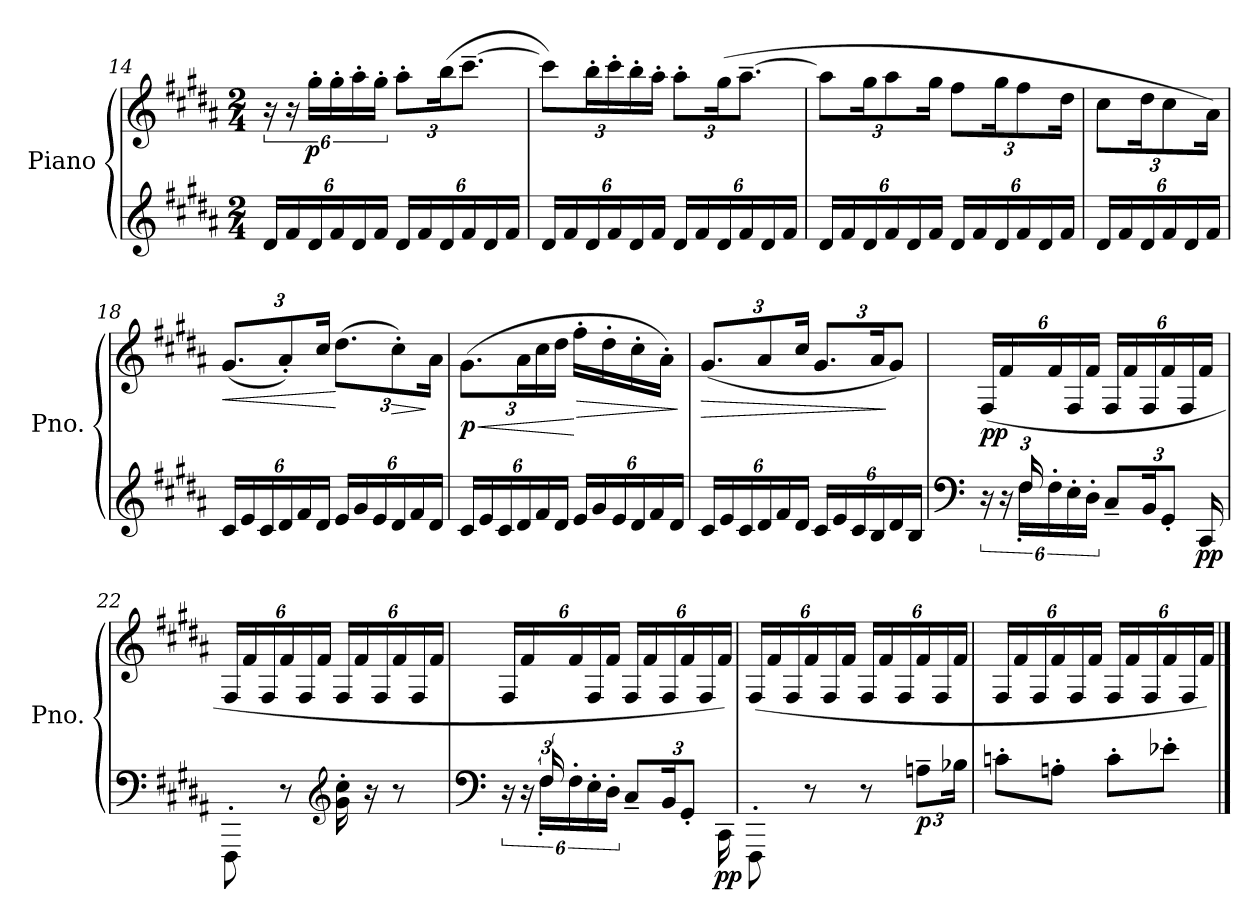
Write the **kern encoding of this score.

**kern	**kern	**dynam
*part1	*part1	*part1
*staff2	*staff1	*staff1/2
*I"Piano	*	*
*I'Pno.	*	*
*clefG2	*clefG2	*
*k[f#c#g#d#a#]	*k[f#c#g#d#a#]	*
*M2/4	*M2/4	*
*Xbrackettup	*	*
=14	=14	=14
24d#/LL	24r	.
24f#/	24r	.
!	!	!LO:DY:b
24d#/	24gg#'\LL	p
*	*Xbrackettup	*
24f#/	24gg#'\	.
24d#/	24aa#'\	.
24f#/JJ	24gg#'\JJ	.
24d#/LL	12aa#'\L	.
24f#/	.	.
24d#/	(>24bb\K	.
24f#/	[12.ccc#~\J	.
24d#/	.	.
24f#/JJ	.	.
!!LO:LB:g=z
=15	=15	=15
24d#/LL	12ccc#\L])	.
24f#/	.	.
24d#/	24bb'\L	.
24f#/	24ccc#'\	.
24d#/	24bb'\	.
24f#/JJ	24aa#'\JJ	.
24d#/LL	12aa#'\L	.
24f#/	.	.
24d#/	(>24gg#\K	.
24f#/	[12.aa#~\J	.
24d#/	.	.
24f#/JJ	.	.
=16	=16	=16
24d#/LL	12aa#\L]	.
24f#/	.	.
24d#/	24gg#\K	.
24f#/	12aa#\	.
24d#/	.	.
24f#/JJ	24gg#\Jk	.
24d#/LL	12ff#\L	.
24f#/	.	.
24d#/	24gg#\K	.
24f#/	12ff#\	.
24d#/	.	.
24f#/JJ	24dd#\Jk	.
!!LO:PB:g=z
=17	=17	=17
24d#/LL	12cc#\L	.
24f#/	.	.
24d#/	24dd#\K	.
24f#/	12cc#\	.
24d#/	.	.
24f#/JJ	24a#\Jk)	.
=18	=18	=18
!	!	!LO:HP:b
24c#/LL	(<12.g#/L	<
24e/	.	.
24c#/	.	.
24d#/	12a#'/)	.
24f#/	.	.
24d#/JJ	24cc#/Jk	.
24e/LL	(>12.dd#\L	[
24g#/	.	.
24e/	.	.
!	!	!LO:HP:b
24d#/	12cc#'\)	>
24f#/	.	.
24d#/JJ	24a#\Jk	]
=19	=19	=19
!	!	!LO:HP:b
!	!	!LO:DY:n=1:b
24c#/LL	(>12.g#\L	< p
24e/	.	.
24c#/	.	.
24d#/	24a#\L	.
24f#/	24cc#\	.
24d#/JJ	24dd#\JJ	.
!	!	!LO:HP:n=1:b
24e/LL	16ff#'\LL	[ >
24g#/	.	.
.	16dd#'\	.
24e/	.	.
24d#/	16cc#'\	.
24f#/	.	.
.	16a#'\JJ)	.
24d#/JJ	.	.
.	.	]
!!LO:LB:g=z
=20	=20	=20
!	!	!LO:HP:b
24c#/LL	(<12.g#/L	>
24e/	.	.
24c#/	.	.
24d#/	12a#/	.
24f#/	.	.
24d#/JJ	24cc#/Jk	.
24c#/LL	12.g#/L	.
24e/	.	.
24c#/	.	.
24B/	24a#/K	.
24d#/	12g#/J)	]
24B/JJ	.	.
=21	=21	=21
*clefF4	*	*
*^	*	*
*	*brackettup	*	*
!	!	!	!LO:DY:b
12ryy	24r	(>24F#/LL	pp
.	24r	24f#/	.
24F#/	24F#'\LL	24ryy	.
*	*Xbrackettup	*	*
4.ryy	24F#'\	24f#/	.
.	24E'\	24F#/	.
.	24D#'\JJ	24f#/JJ	.
.	12C#~/L	24F#/LL	.
.	.	24f#/	.
.	24BB/K	24F#/	.
*	*brackettup	*	*
.	12GG#'/J	24f#/	.
.	.	24F#/	.
!	!	!	!LO:DY:b=2
.	24CC#/	24f#/JJ	pp
*v	*v	*	*
=22	=22	=22
8FFF#'\	24F#/LL	.
.	24f#/	.
.	24F#/	.
8r	24f#/	.
.	24F#/	.
.	24f#/JJ	.
*clefG2	*	*
16g#\' 16cc#\'	24F#/LL	.
.	24f#/	.
16r	.	.
.	24F#/	.
8r	24f#/	.
.	24F#/	.
.	24f#/JJ	.
!!LO:LB:g=z
=23	=23	=23
*clefF4	*	*
*^	*	*
12ryy	24r	24F#/LL	.
.	24r	24f#/	.
24F#/	24F#'\LL	24ryy	.
*	*Xbrackettup	*	*
4.ryy	24F#'\	24f#/	.
.	24E'\	24F#/	.
.	24D#'\JJ	24f#/JJ	.
.	12C#~/L	24F#/LL	.
.	.	24f#/	.
.	24BB/K	24F#/	.
*	*brackettup	*	*
.	12GG#'/J	24f#/	.
.	.	24F#/	.
!	!	!	!LO:DY:b=2
.	24CC#\	24f#/JJ)	pp
*v	*v	*	*
=24	=24	=24
8FFF#'\	(>24F#/LL	.
.	24f#/	.
.	24F#/	.
8r	24f#/	.
.	24F#/	.
.	24f#/JJ	.
8r	24F#/LL	.
.	24f#/	.
.	24F#/	.
*Xbrackettup	*	*
!	!	!LO:DY:b=2
12An~\L	24f#/	p
.	24F#/	.
24B-X\Jk	24f#/JJ	.
=25	=25	=25
8cn'\L	24F#/LL	.
.	24f#/	.
.	24F#/	.
8An'\J	24f#/	.
.	24F#/	.
.	24f#/JJ	.
8c'\L	24F#/LL	.
.	24f#/	.
.	24F#/	.
8e-X'\J	24f#/	.
.	24F#/	.
.	24f#/JJ)	.
==	==	==
*-	*-	*-
